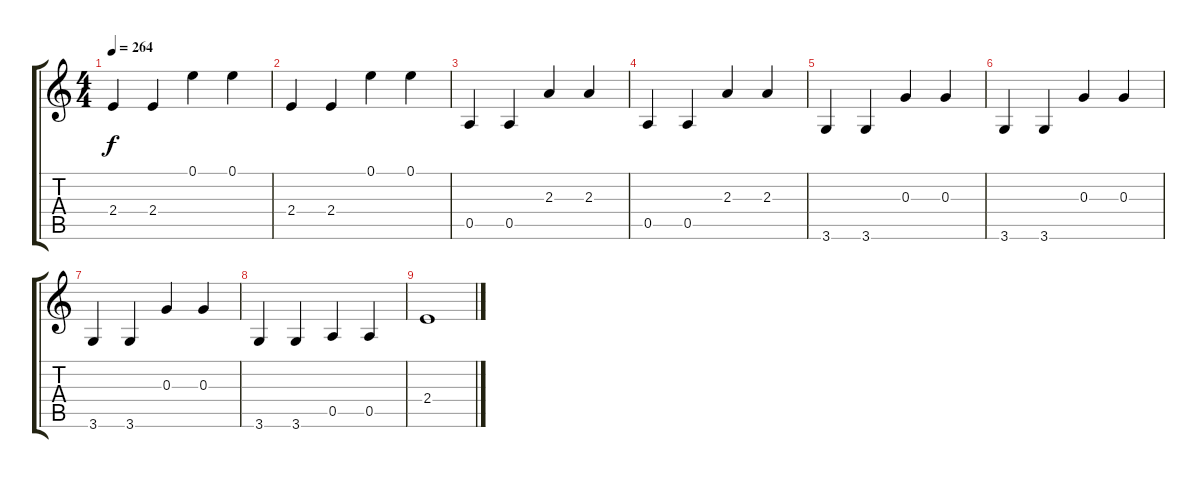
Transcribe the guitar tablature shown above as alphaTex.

\track "" {instrument electricguitarmuted}
\staff {score tabs}
\tuning (E4 B3 G3 D3 A2 E2) {hide}
\ts (4 4)
\tempo 264
\clef g2
\ks c
2.4.4{dy f} 2.4.4 0.1.4 0.1.4 |
2.4.4 2.4.4 0.1.4 0.1.4 |
0.5.4 0.5.4 2.3.4 2.3.4 |
0.5.4 0.5.4 2.3.4 2.3.4 |
3.6.4 3.6.4 0.3.4 0.3.4 |
3.6.4 3.6.4 0.3.4 0.3.4 |
3.6.4 3.6.4 0.3.4 0.3.4 |
3.6.4 3.6.4 0.5.4 0.5.4 |
2.4.1
